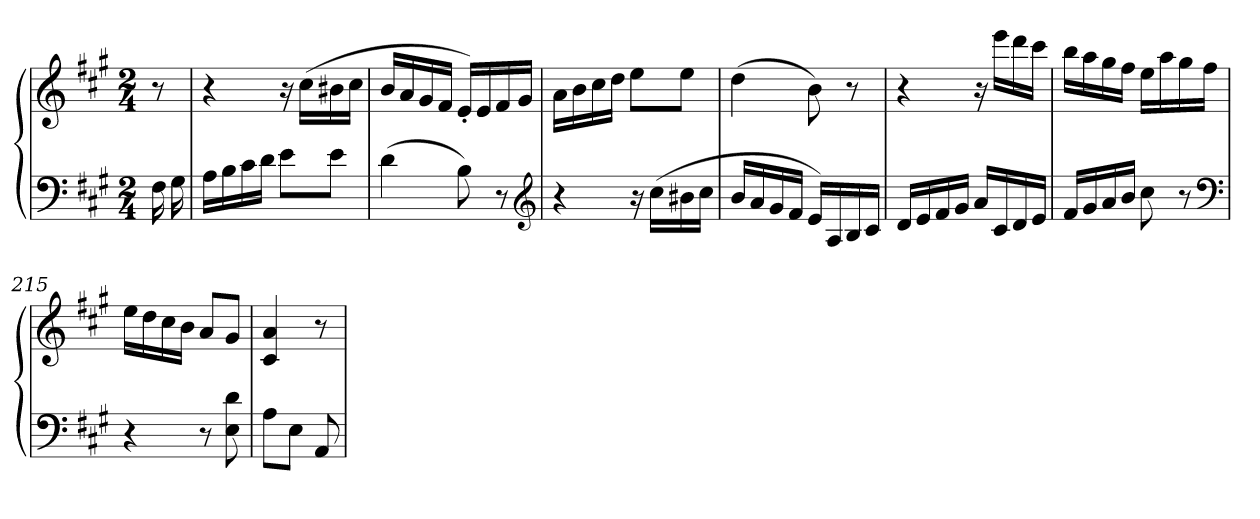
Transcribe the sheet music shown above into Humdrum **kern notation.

**kern	**kern
*part1	*part1
*staff2	*staff1
*clefF4	*clefG2
*k[f#c#g#]	*k[f#c#g#]
*A:	*A:
*M2/4	*M2/4
=	=
16F#	8r
16G#	.
=209	=209
16ALL	4r
16B	.
16c#	.
16dJJ	.
8eL	16r
.	(16cc#LL
8eJ	16b#X
.	16cc#JJ
=210	=210
(4d	16bLL
.	16a
.	16g#
.	16f#JJ
8B)	16e'LL)
.	16e
8r	16f#
.	16g#JJ
*clefG2	*
=211	=211
4r	16aLL
.	16b
.	16cc#
.	16ddJJ
16r	8eeL
(16cc#LL	.
16b#X	8eeJ
16cc#JJ	.
=212	=212
16bLL	(4dd
16a	.
16g#	.
16f#JJ	.
16eLL)	8b)
16A	.
16B	8r
16c#JJ	.
=213	=213
16dLL	4r
16e	.
16f#	.
16g#JJ	.
16aLL	16r
16c#	16eeeLL
16d	16ddd
16eJJ	16ccc#JJ
=214	=214
16f#LL	16bbLL
16g#	16aa
16a	16gg#
16bJJ	16ff#JJ
8cc#	16eeLL
.	16aa
8r	16gg#
.	16ff#JJ
*clefF4	*
=215	=215
4r	16eeLL
.	16dd
.	16cc#
.	16bJJ
8r	8aL
8E 8d	8g#J
=216	=216
8AL	4c# 4a
8EJ	.
8AA	8r
=	=
*-	*-
